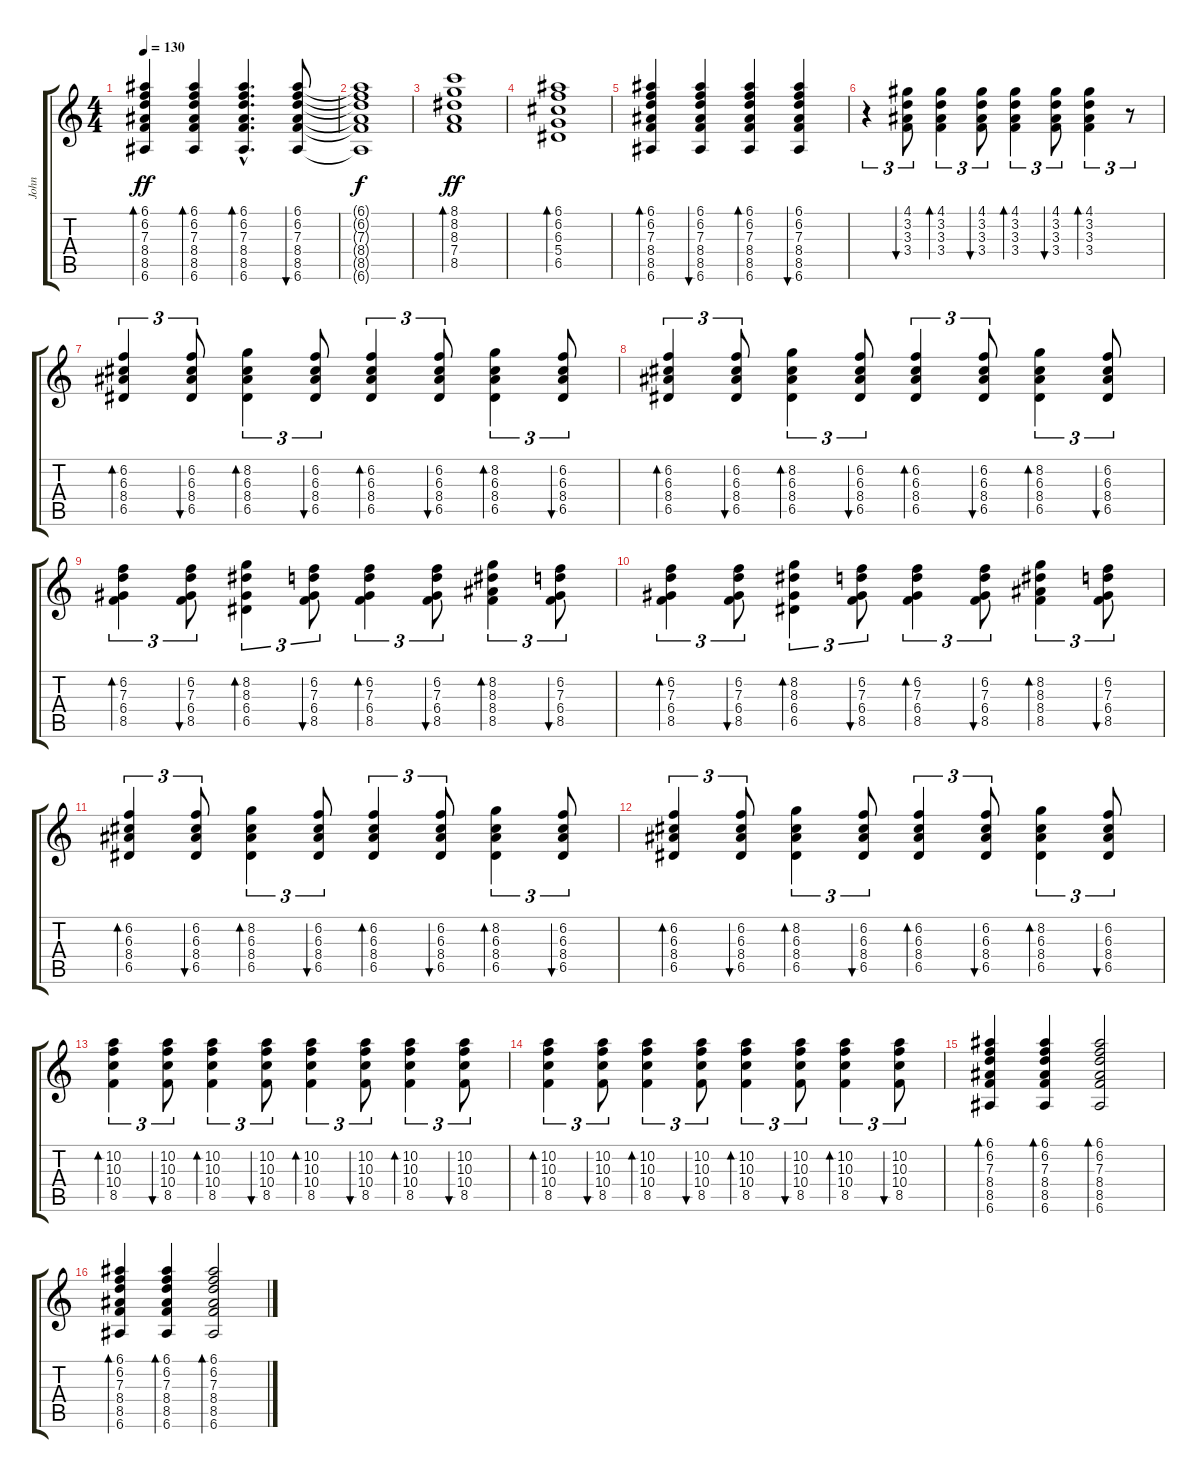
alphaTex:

\track ("John" "John") {instrument electricguitarmuted}
\staff {score tabs}
\tuning (E4 B3 G3 D3 A2 E2) {hide}
\ts (4 4)
\tempo 130
\clef g2
\ks c
(6.1 6.2 7.3 8.4 8.5 6.6).4{bd 60 dy ff} (6.1 6.2 7.3 8.4 8.5 6.6).4{bd 60} (6.1{hac} 6.2{hac} 7.3{hac} 8.4{hac} 8.5{hac} 6.6{hac}).4{d bd 60} (6.1 6.2 7.3 8.4 8.5 6.6).8{bu 60} |
(6.1{t} 6.2{t} 7.3{t} 8.4{t} 8.5{t} 6.6{t}).1{dy f} |
(8.1 8.2 8.3 7.4 8.5).1{bd 60 dy ff} |
(6.1 6.2 6.3 5.4 6.5).1{bd 60} |
(6.1 6.2 7.3 8.4 8.5 6.6).4{bd 60} (6.1 6.2 7.3 8.4 8.5 6.6).4{bu 60} (6.1 6.2 7.3 8.4 8.5 6.6).4{bd 60} (6.1 6.2 7.3 8.4 8.5 6.6).4{bu 60} |
r.4{tu (3 2)} (4.1 3.2 3.3 3.4).8{tu (3 2) bu 60} (4.1 3.2 3.3 3.4).4{tu (3 2) bd 60} (4.1 3.2 3.3 3.4).8{tu (3 2) bu 60} (4.1 3.2 3.3 3.4).4{tu (3 2) bd 60} (4.1 3.2 3.3 3.4).8{tu (3 2) bu 60} (4.1 3.2 3.3 3.4).4{tu (3 2) bd 60} r.8{tu (3 2)} |
(6.2 6.3 8.4 6.5).4{tu (3 2) bd 60} (6.2 6.3 8.4 6.5).8{tu (3 2) bu 60} (8.2 6.3 8.4 6.5).4{tu (3 2) bd 60} (6.2 6.3 8.4 6.5).8{tu (3 2) bu 60} (6.2 6.3 8.4 6.5).4{tu (3 2) bd 60} (6.2 6.3 8.4 6.5).8{tu (3 2) bu 60} (8.2 6.3 8.4 6.5).4{tu (3 2) bd 60} (6.2 6.3 8.4 6.5).8{tu (3 2) bu 60} |
(6.2 6.3 8.4 6.5).4{tu (3 2) bd 60} (6.2 6.3 8.4 6.5).8{tu (3 2) bu 60} (8.2 6.3 8.4 6.5).4{tu (3 2) bd 60} (6.2 6.3 8.4 6.5).8{tu (3 2) bu 60} (6.2 6.3 8.4 6.5).4{tu (3 2) bd 60} (6.2 6.3 8.4 6.5).8{tu (3 2) bu 60} (8.2 6.3 8.4 6.5).4{tu (3 2) bd 60} (6.2 6.3 8.4 6.5).8{tu (3 2) bu 60} |
(6.2 7.3 6.4 8.5).4{tu (3 2) bd 60} (6.2 7.3 6.4 8.5).8{tu (3 2) bu 60} (8.2 8.3 6.4 6.5).4{tu (3 2) bd 60} (6.2 7.3 6.4 8.5).8{tu (3 2) bu 60} (6.2 7.3 6.4 8.5).4{tu (3 2) bd 60} (6.2 7.3 6.4 8.5).8{tu (3 2) bu 60} (8.2 8.3 8.4 8.5).4{tu (3 2) bd 60} (6.2 7.3 6.4 8.5).8{tu (3 2) bu 60} |
(6.2 7.3 6.4 8.5).4{tu (3 2) bd 60} (6.2 7.3 6.4 8.5).8{tu (3 2) bu 60} (8.2 8.3 6.4 6.5).4{tu (3 2) bd 60} (6.2 7.3 6.4 8.5).8{tu (3 2) bu 60} (6.2 7.3 6.4 8.5).4{tu (3 2) bd 60} (6.2 7.3 6.4 8.5).8{tu (3 2) bu 60} (8.2 8.3 8.4 8.5).4{tu (3 2) bd 60} (6.2 7.3 6.4 8.5).8{tu (3 2) bu 60} |
(6.2 6.3 8.4 6.5).4{tu (3 2) bd 60} (6.2 6.3 8.4 6.5).8{tu (3 2) bu 60} (8.2 6.3 8.4 6.5).4{tu (3 2) bd 60} (6.2 6.3 8.4 6.5).8{tu (3 2) bu 60} (6.2 6.3 8.4 6.5).4{tu (3 2) bd 60} (6.2 6.3 8.4 6.5).8{tu (3 2) bu 60} (8.2 6.3 8.4 6.5).4{tu (3 2) bd 60} (6.2 6.3 8.4 6.5).8{tu (3 2) bu 60} |
(6.2 6.3 8.4 6.5).4{tu (3 2) bd 60} (6.2 6.3 8.4 6.5).8{tu (3 2) bu 60} (8.2 6.3 8.4 6.5).4{tu (3 2) bd 60} (6.2 6.3 8.4 6.5).8{tu (3 2) bu 60} (6.2 6.3 8.4 6.5).4{tu (3 2) bd 60} (6.2 6.3 8.4 6.5).8{tu (3 2) bu 60} (8.2 6.3 8.4 6.5).4{tu (3 2) bd 60} (6.2 6.3 8.4 6.5).8{tu (3 2) bu 60} |
(10.2 10.3 10.4 8.5).4{tu (3 2) bd 60} (10.2 10.3 10.4 8.5).8{tu (3 2) bu 60} (10.2 10.3 10.4 8.5).4{tu (3 2) bd 60} (10.2 10.3 10.4 8.5).8{tu (3 2) bu 60} (10.2 10.3 10.4 8.5).4{tu (3 2) bd 60} (10.2 10.3 10.4 8.5).8{tu (3 2) bu 60} (10.2 10.3 10.4 8.5).4{tu (3 2) bd 60} (10.2 10.3 10.4 8.5).8{tu (3 2) bu 60} |
(10.2 10.3 10.4 8.5).4{tu (3 2) bd 60} (10.2 10.3 10.4 8.5).8{tu (3 2) bu 60} (10.2 10.3 10.4 8.5).4{tu (3 2) bd 60} (10.2 10.3 10.4 8.5).8{tu (3 2) bu 60} (10.2 10.3 10.4 8.5).4{tu (3 2) bd 60} (10.2 10.3 10.4 8.5).8{tu (3 2) bu 60} (10.2 10.3 10.4 8.5).4{tu (3 2) bd 60} (10.2 10.3 10.4 8.5).8{tu (3 2) bu 60} |
(6.1 6.2 7.3 8.4 8.5 6.6).4{bd 60} (6.1 6.2 7.3 8.4 8.5 6.6).4{bd 60} (6.1 6.2 7.3 8.4 8.5 6.6).2{bd 60} |
(6.1 6.2 7.3 8.4 8.5 6.6).4{bd 60} (6.1 6.2 7.3 8.4 8.5 6.6).4{bd 60} (6.1 6.2 7.3 8.4 8.5 6.6).2{bd 60}
